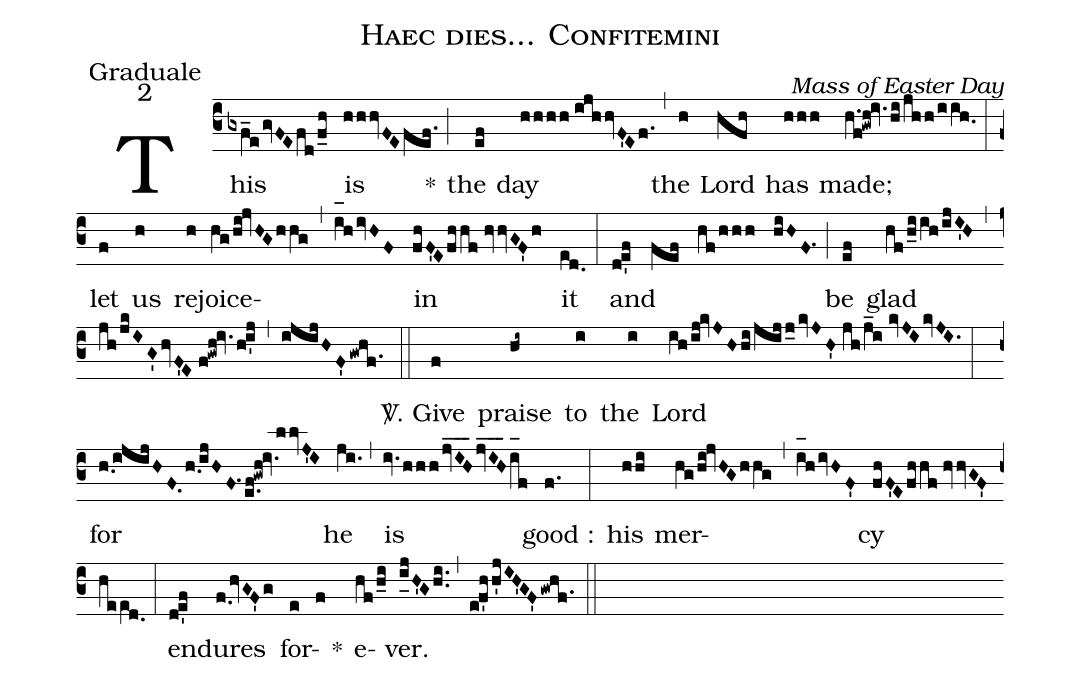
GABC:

name:Haec dies... Confitemini;
office-part:Graduale;
mode:2;
commentary:Mass of Easter Day;
%%
(c3) This(gxf_egvFEfd/f_h) is(hhhvFEfef.) *(;) the(ef) day(hhhh//ijhhvF'Ef.) (,) the(h) Lord(hfh) has(hhh) made;(h.f!gwh!iv.hi/jhh/iih.0) (:) let(f) us(h) re(h)joice(hg/hi!jvHGhhg)(,)(i_[oh:h]hivHF) in(fhF'Efhhf//hvvGF'/!h) it(ed.0) (:) and(de'f)(fef)(hf/hhh)(hiHF.1) (;) be(ef) glad(hf/h_iih/ijI'H) (,) (jh/jkIG'hvF'E//f!gwh!iv.hi'j) (,) (ijijHF'gwhf.1) (::) <sp>V/</sp>. Give(f) praise(hi~) to(i) the(i) Lord(ih/ij!kvJH/hi/jij/j_0kvJH'//jh/j_i//kvJIkvJI.) (:) for(h.0/[-0.5]ijijHF.h.0/[-0.5]ijHF.1e.f!gwh!iv./[-0.5]llvJ'I) he(ji.) (,) is(iv.hhhjv_I_H_3jv_I_H_3i_[oh:h]f) good :(f.) (:) his(hhi) mer(hg/hi!jvHGhhg)(,)(i_[oh:h]hivHF')cy(fhF'Efhhf//hvvGF'hee[ll:1]d.0) (:) en(de'f)dures(f.0/[-0.5]hvGF'g) for(e)(f) *() e(hf/h_i)ver.(i_[uh:l]jH'Ghi..) (,) (ef'hh'jIH'GF'gwhf.1) (::)
